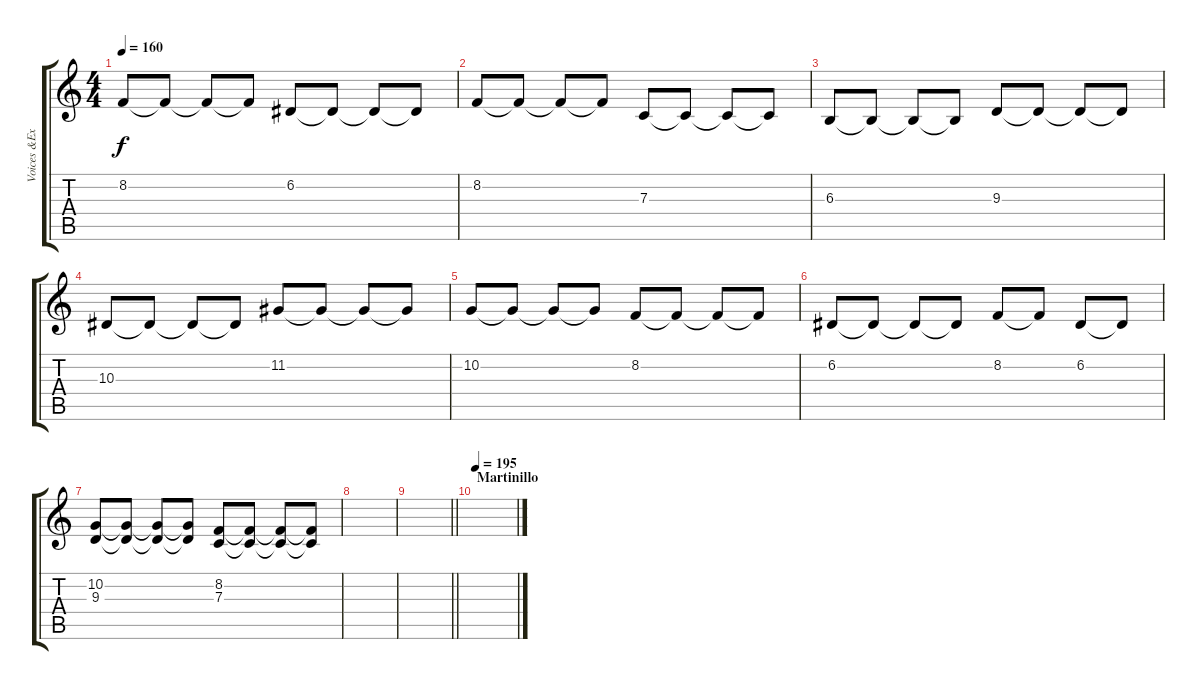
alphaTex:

\track ("Voices &Extras" "Voices &Ex") {instrument choiraahs}
\staff {score tabs}
\tuning (D4 A3 F3 C3 G2 D2) {hide}
\ts (4 4)
\tempo 160
\clef g2
\ks c
8.2.8{dy f} 8.2{t}.8 8.2{t}.8 8.2{t}.8 6.2.8 6.2{t}.8 6.2{t}.8 6.2{t}.8 |
8.2.8 8.2{t}.8 8.2{t}.8 8.2{t}.8 7.3.8 7.3{t}.8 7.3{t}.8 7.3{t}.8 |
6.3.8 6.3{t}.8 6.3{t}.8 6.3{t}.8 9.3.8 9.3{t}.8 9.3{t}.8 9.3{t}.8 |
10.3.8 10.3{t}.8 10.3{t}.8 10.3{t}.8 11.2.8{instrument choiraahs} 11.2{t}.8 11.2{t}.8 11.2{t}.8 |
10.2.8 10.2{t}.8 10.2{t}.8 10.2{t}.8 8.2.8 8.2{t}.8 8.2{t}.8 8.2{t}.8 |
6.2.8 6.2{t}.8 6.2{t}.8 6.2{t}.8 8.2.8 8.2{t}.8 6.2.8 6.2{t}.8 |
(10.2 9.3).8 (10.2{t} 9.3{t}).8 (10.2{t} 9.3{t}).8 (10.2{t} 9.3{t}).8 (8.2 7.3).8 (8.2{t} 7.3{t}).8 (8.2{t} 7.3{t}).8 (8.2{t} 7.3{t}).8 |
|
\barLineRight lightlight
|
\section ("" "Martinillo")
\tempo 195
